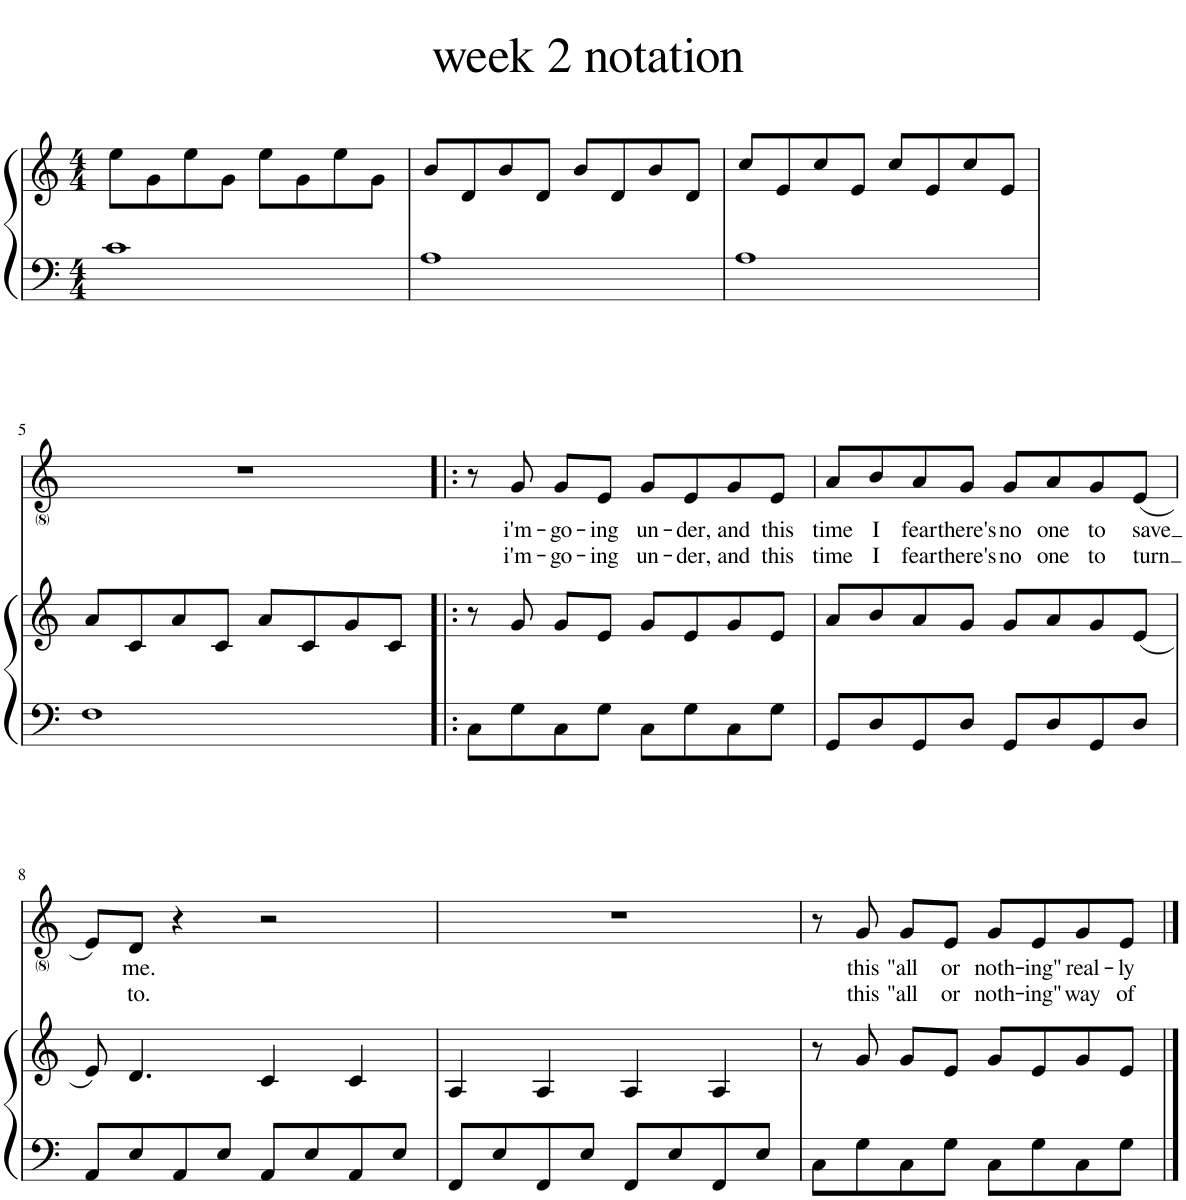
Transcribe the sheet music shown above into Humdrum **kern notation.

**kern	**kern	**kern	**text	**text
*part2	*part2	*part1	*part1	*part1
*staff3	*staff2	*staff1	*staff1	*staff1
*I"Piano	*	*I"Voice	*	*
*I'Pno	*	*	*	*
*clefF4	*clefG2	*clefG2	*	*
*k[]	*k[]	*k[]	*	*
*M4/4	*M4/4	*M4/4	*	*
=1	=1	=1	=1	=1
1c	8ee\L	1r	.	.
.	8g\	.	.	.
.	8ee\	.	.	.
.	8g\J	.	.	.
.	8ee\L	.	.	.
.	8g\	.	.	.
.	8ee\	.	.	.
.	8g\J	.	.	.
=2	=2	=2	=2	=2
1A	8b/L	1r	.	.
.	8d/	.	.	.
.	8b/	.	.	.
.	8d/J	.	.	.
.	8b/L	.	.	.
.	8d/	.	.	.
.	8b/	.	.	.
.	8d/J	.	.	.
=3	=3	=3	=3	=3
1A	8cc/L	1r	.	.
.	8e/	.	.	.
.	8cc/	.	.	.
.	8e/J	.	.	.
.	8cc/L	.	.	.
.	8e/	.	.	.
.	8cc/	.	.	.
.	8e/J	.	.	.
=4	=4	=4	=4	=4
1r	1r	1r	.	.
!!LO:LB:g=z
=5	=5	=5	=5	=5
1F	8a/L	1r	.	.
.	8c/	.	.	.
.	8a/	.	.	.
.	8c/J	.	.	.
.	8a/L	.	.	.
.	8c/	.	.	.
.	8g/	.	.	.
.	8c/J	.	.	.
=6!|:	=6!|:	=6!|:	=6!|:	=6!|:
8C\L	8r	8r	.	.
!	!	!	!LO:LY:b	!LO:LY:b
8G\	8g/	8g/	i'm-	i'm-
!	!	!	!LO:LY:b	!LO:LY:b
8C\	8g/L	8g/L	go-	go-
!	!	!	!LO:LY:b	!LO:LY:b
8G\J	8e/J	8e/J	-ing	-ing
!	!	!	!LO:LY:b	!LO:LY:b
8C\L	8g/L	8g/L	un-	un-
!	!	!	!LO:LY:b	!LO:LY:b
8G\	8e/	8e/	-der,	-der,
!	!	!	!LO:LY:b	!LO:LY:b
8C\	8g/	8g/	and	and
!	!	!	!LO:LY:b	!LO:LY:b
8G\J	8e/J	8e/J	this	this
=7	=7	=7	=7	=7
!	!	!	!LO:LY:b	!LO:LY:b
8GG/L	8a/L	8a/L	time	time
!	!	!	!LO:LY:b	!LO:LY:b
8D/	8b/	8b/	I	I
!	!	!	!LO:LY:b	!LO:LY:b
8GG/	8a/	8a/	fear	fear
!	!	!	!LO:LY:b	!LO:LY:b
8D/J	8g/J	8g/J	there's	there's
!	!	!	!LO:LY:b	!LO:LY:b
8GG/L	8g/L	8g/L	no	no
!	!	!	!LO:LY:b	!LO:LY:b
8D/	8a/	8a/	one	one
!	!	!	!LO:LY:b	!LO:LY:b
8GG/	8g/	8g/	to	to
!	!	!	!LO:LY:b	!LO:LY:b
8D/J	(8e/J	(8e/J	save	turn
!!LO:LB:g=z
=8	=8	=8	=8	=8
8AA/L	8e/)	8e/L)	.	.
!	!	!	!LO:LY:b	!LO:LY:b
8E/	4.d/	8d/J	-me.	-to.
8AA/	.	4r	.	.
8E/J	.	.	.	.
8AA/L	4c/	2r	.	.
8E/	.	.	.	.
8AA/	4c/	.	.	.
8E/J	.	.	.	.
=9	=9	=9	=9	=9
8FF/L	4A/	1r	.	.
8E/	.	.	.	.
8FF/	4A/	.	.	.
8E/J	.	.	.	.
8FF/L	4A/	.	.	.
8E/	.	.	.	.
8FF/	4A/	.	.	.
8E/J	.	.	.	.
=10	=10	=10	=10	=10
8C\L	8r	8r	.	.
!	!	!	!LO:LY:b	!LO:LY:b
8G\	8g/	8g/	this	this
!	!	!	!LO:LY:b	!LO:LY:b
8C\	8g/L	8g/L	"all	"all
!	!	!	!LO:LY:b	!LO:LY:b
8G\J	8e/J	8e/J	or	or
!	!	!	!LO:LY:b	!LO:LY:b
8C\L	8g/L	8g/L	noth-	noth-
!	!	!	!LO:LY:b	!LO:LY:b
8G\	8e/	8e/	-ing"	-ing"
!	!	!	!LO:LY:b	!LO:LY:b
8C\	8g/	8g/	real-	way
!	!	!	!LO:LY:b	!LO:LY:b
8G\J	8e/J	8e/J	-ly	of
==	==	==	==	==
*-	*-	*-	*-	*-
